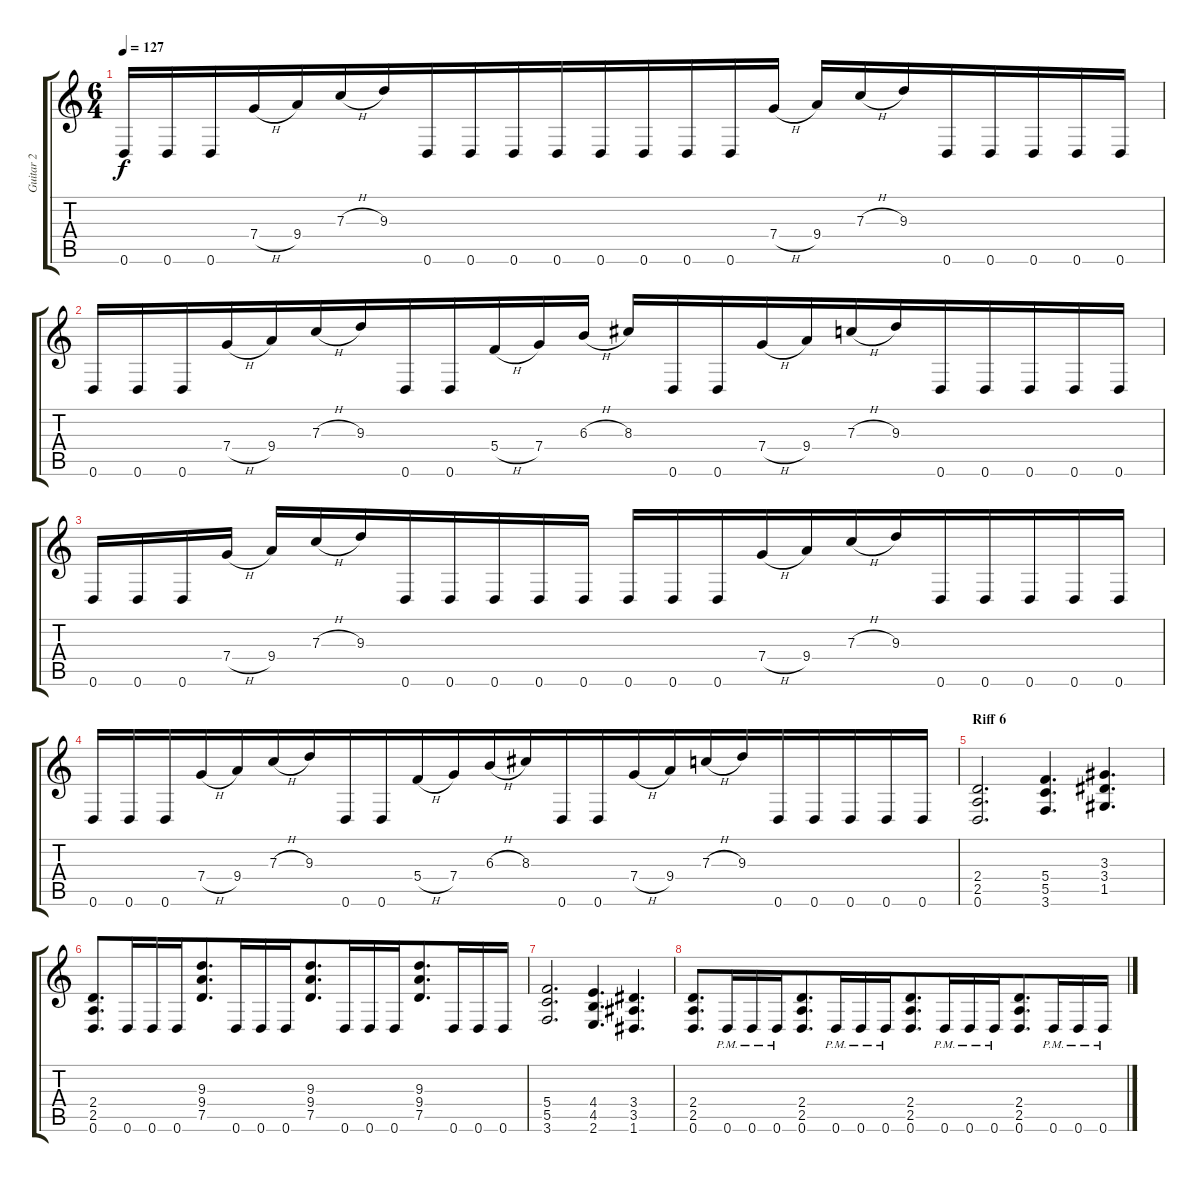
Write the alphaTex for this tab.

\track ("Guitar 2" "Guitar 2") {instrument distortionguitar}
\staff {score tabs}
\tuning (D4 A3 F3 C3 G2 D2) {hide}
\ts (6 4)
\tempo 127
\clef g2
\ks c
0.6.16{dy f beam merge} 0.6.16{beam merge} 0.6.16{beam merge} 7.4{h}.16{beam merge} 9.4.16{beam merge} 7.3{h}.16{beam merge} 9.3.16{beam merge} 0.6.16{beam merge} 0.6.16{beam merge} 0.6.16{beam merge} 0.6.16{beam merge} 0.6.16{beam merge} 0.6.16{beam merge} 0.6.16{beam merge} 0.6.16{beam merge} 7.4{h}.16 9.4.16{beam merge} 7.3{h}.16{beam merge} 9.3.16{beam merge} 0.6.16{beam merge} 0.6.16{beam merge} 0.6.16{beam merge} 0.6.16{beam merge} 0.6.16 |
0.6.16{beam merge} 0.6.16{beam merge} 0.6.16{beam merge} 7.4{h}.16{beam merge} 9.4.16{beam merge} 7.3{h}.16{beam merge} 9.3.16{beam merge} 0.6.16{beam merge} 0.6.16{beam merge} 5.4{h}.16{beam merge} 7.4.16{beam merge} 6.3{h}.16 8.3.16{beam merge} 0.6.16{beam merge} 0.6.16{beam merge} 7.4{h}.16{beam merge} 9.4.16{beam merge} 7.3{h}.16{beam merge} 9.3.16{beam merge} 0.6.16{beam merge} 0.6.16{beam merge} 0.6.16{beam merge} 0.6.16{beam merge} 0.6.16 |
0.6.16{beam merge} 0.6.16{beam merge} 0.6.16{beam merge} 7.4{h}.16 9.4.16{beam merge} 7.3{h}.16{beam merge} 9.3.16{beam merge} 0.6.16{beam merge} 0.6.16{beam merge} 0.6.16{beam merge} 0.6.16{beam merge} 0.6.16 0.6.16{beam merge} 0.6.16{beam merge} 0.6.16{beam merge} 7.4{h}.16{beam merge} 9.4.16{beam merge} 7.3{h}.16{beam merge} 9.3.16{beam merge} 0.6.16{beam merge} 0.6.16{beam merge} 0.6.16{beam merge} 0.6.16{beam merge} 0.6.16 |
0.6.16{beam merge} 0.6.16{beam merge} 0.6.16{beam merge} 7.4{h}.16{beam merge} 9.4.16{beam merge} 7.3{h}.16{beam merge} 9.3.16{beam merge} 0.6.16{beam merge} 0.6.16{beam merge} 5.4{h}.16{beam merge} 7.4.16{beam merge} 6.3{h}.16{beam merge} 8.3.16{beam merge} 0.6.16{beam merge} 0.6.16{beam merge} 7.4{h}.16{beam merge} 9.4.16{beam merge} 7.3{h}.16{beam merge} 9.3.16{beam merge} 0.6.16{beam merge} 0.6.16{beam merge} 0.6.16{beam merge} 0.6.16{beam merge} 0.6.16 |
\section ("" "Riff 6")
(2.4 2.5 0.6).2{d beam merge} (5.4 5.5 3.6).4{d beam merge} (3.3 3.4 1.5).4{d} |
(2.4 2.5 0.6).8{d beam merge} 0.6.16{beam merge} 0.6.16{beam merge} 0.6.16{beam merge} (9.3 9.4 7.5).8{d beam merge} 0.6.16{beam merge} 0.6.16{beam merge} 0.6.16{beam merge} (9.3 9.4 7.5).8{d} 0.6.16{beam merge} 0.6.16{beam merge} 0.6.16{beam merge} (9.3 9.4 7.5).8{d beam merge} 0.6.16{beam merge} 0.6.16{beam merge} 0.6.16 |
(5.4 5.5 3.6).2{d beam merge} (4.4 4.5 2.6).4{d beam merge} (3.4 3.5 1.6).4{d} |
(2.4 2.5 0.6).8{d beam merge} 0.6{pm}.16{beam merge} 0.6{pm}.16{beam merge} 0.6{pm}.16 (2.4 2.5 0.6).8{d beam merge} 0.6{pm}.16 0.6{pm}.16{beam merge} 0.6{pm}.16{beam merge} (2.4 2.5 0.6).8{d beam merge} 0.6{pm}.16{beam merge} 0.6{pm}.16{beam merge} 0.6{pm}.16{beam merge} (2.4 2.5 0.6).8{d beam merge} 0.6{pm}.16{beam merge} 0.6{pm}.16{beam merge} 0.6{pm}.16
